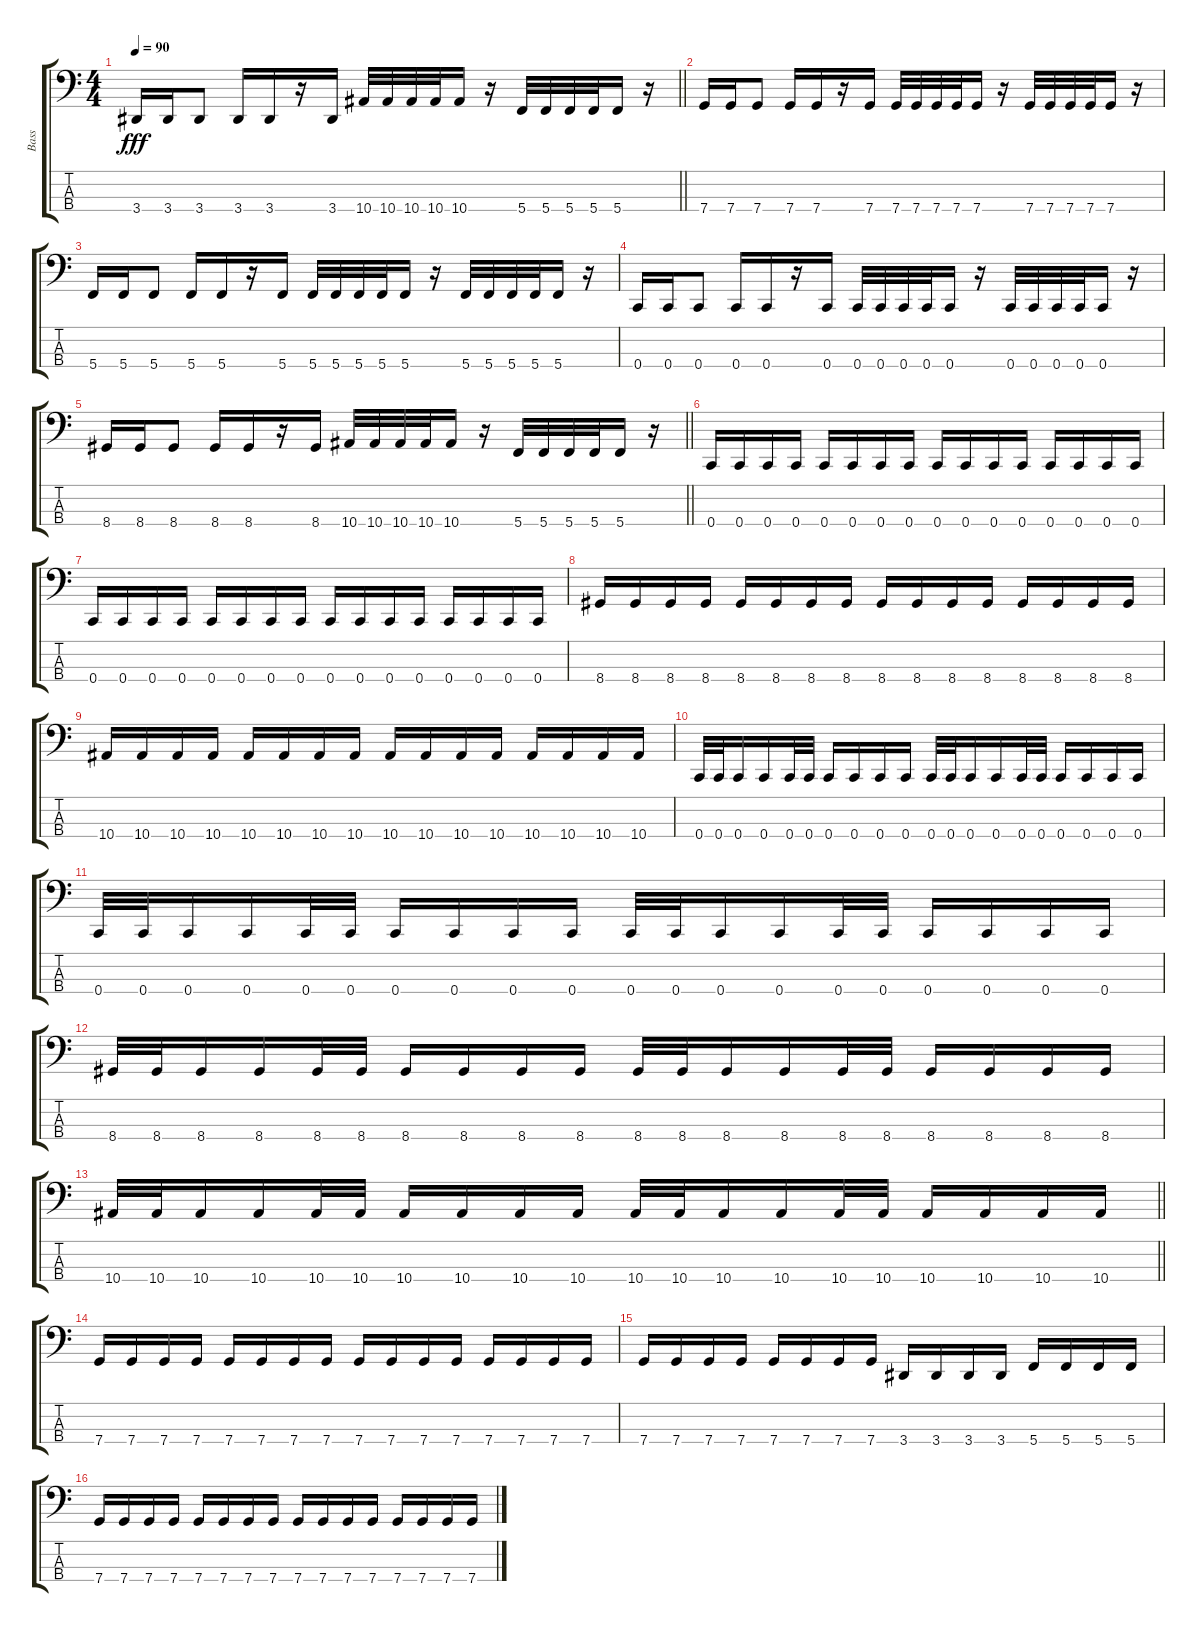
\track ("Bass" "Bass") {instrument electricbasspick}
\staff {score tabs}
\tuning (F2 C2 G1 C1) {hide}
\ts (4 4)
\tempo 90
\clef f4
\barLineRight lightlight
\ks c
3.4.16{dy fff} 3.4.16 3.4.8 3.4.16 3.4.16 r.16 3.4.16 10.4.32 10.4.32 10.4.32 10.4.32 10.4.16 r.16 5.4.32 5.4.32 5.4.32 5.4.32 5.4.16 r.16 |
7.4.16 7.4.16 7.4.8 7.4.16 7.4.16 r.16 7.4.16 7.4.32 7.4.32 7.4.32 7.4.32 7.4.16 r.16 7.4.32 7.4.32 7.4.32 7.4.32 7.4.16 r.16 |
5.4.16 5.4.16 5.4.8 5.4.16 5.4.16 r.16 5.4.16 5.4.32 5.4.32 5.4.32 5.4.32 5.4.16 r.16 5.4.32 5.4.32 5.4.32 5.4.32 5.4.16 r.16 |
0.4.16 0.4.16 0.4.8 0.4.16 0.4.16 r.16 0.4.16 0.4.32 0.4.32 0.4.32 0.4.32 0.4.16 r.16 0.4.32 0.4.32 0.4.32 0.4.32 0.4.16 r.16 |
\barLineRight lightlight
8.4.16 8.4.16 8.4.8 8.4.16 8.4.16 r.16 8.4.16 10.4.32 10.4.32 10.4.32 10.4.32 10.4.16 r.16 5.4.32 5.4.32 5.4.32 5.4.32 5.4.16 r.16 |
\section ("" "")
0.4.16 0.4.16 0.4.16 0.4.16 0.4.16 0.4.16 0.4.16 0.4.16 0.4.16 0.4.16 0.4.16 0.4.16 0.4.16 0.4.16 0.4.16 0.4.16 |
0.4.16 0.4.16 0.4.16 0.4.16 0.4.16 0.4.16 0.4.16 0.4.16 0.4.16 0.4.16 0.4.16 0.4.16 0.4.16 0.4.16 0.4.16 0.4.16 |
8.4.16 8.4.16 8.4.16 8.4.16 8.4.16 8.4.16 8.4.16 8.4.16 8.4.16 8.4.16 8.4.16 8.4.16 8.4.16 8.4.16 8.4.16 8.4.16 |
10.4.16 10.4.16 10.4.16 10.4.16 10.4.16 10.4.16 10.4.16 10.4.16 10.4.16 10.4.16 10.4.16 10.4.16 10.4.16 10.4.16 10.4.16 10.4.16 |
0.4.32 0.4.32 0.4.16 0.4.16 0.4.32 0.4.32 0.4.16 0.4.16 0.4.16 0.4.16 0.4.32 0.4.32 0.4.16 0.4.16 0.4.32 0.4.32 0.4.16 0.4.16 0.4.16 0.4.16 |
0.4.32 0.4.32 0.4.16 0.4.16 0.4.32 0.4.32 0.4.16 0.4.16 0.4.16 0.4.16 0.4.32 0.4.32 0.4.16 0.4.16 0.4.32 0.4.32 0.4.16 0.4.16 0.4.16 0.4.16 |
8.4.32 8.4.32 8.4.16 8.4.16 8.4.32 8.4.32 8.4.16 8.4.16 8.4.16 8.4.16 8.4.32 8.4.32 8.4.16 8.4.16 8.4.32 8.4.32 8.4.16 8.4.16 8.4.16 8.4.16 |
\barLineRight lightlight
10.4.32 10.4.32 10.4.16 10.4.16 10.4.32 10.4.32 10.4.16 10.4.16 10.4.16 10.4.16 10.4.32 10.4.32 10.4.16 10.4.16 10.4.32 10.4.32 10.4.16 10.4.16 10.4.16 10.4.16 |
\section ("" "")
7.4.16 7.4.16 7.4.16 7.4.16 7.4.16 7.4.16 7.4.16 7.4.16 7.4.16 7.4.16 7.4.16 7.4.16 7.4.16 7.4.16 7.4.16 7.4.16 |
7.4.16 7.4.16 7.4.16 7.4.16 7.4.16 7.4.16 7.4.16 7.4.16 3.4.16 3.4.16 3.4.16 3.4.16 5.4.16 5.4.16 5.4.16 5.4.16 |
7.4.16 7.4.16 7.4.16 7.4.16 7.4.16 7.4.16 7.4.16 7.4.16 7.4.16 7.4.16 7.4.16 7.4.16 7.4.16 7.4.16 7.4.16 7.4.16
